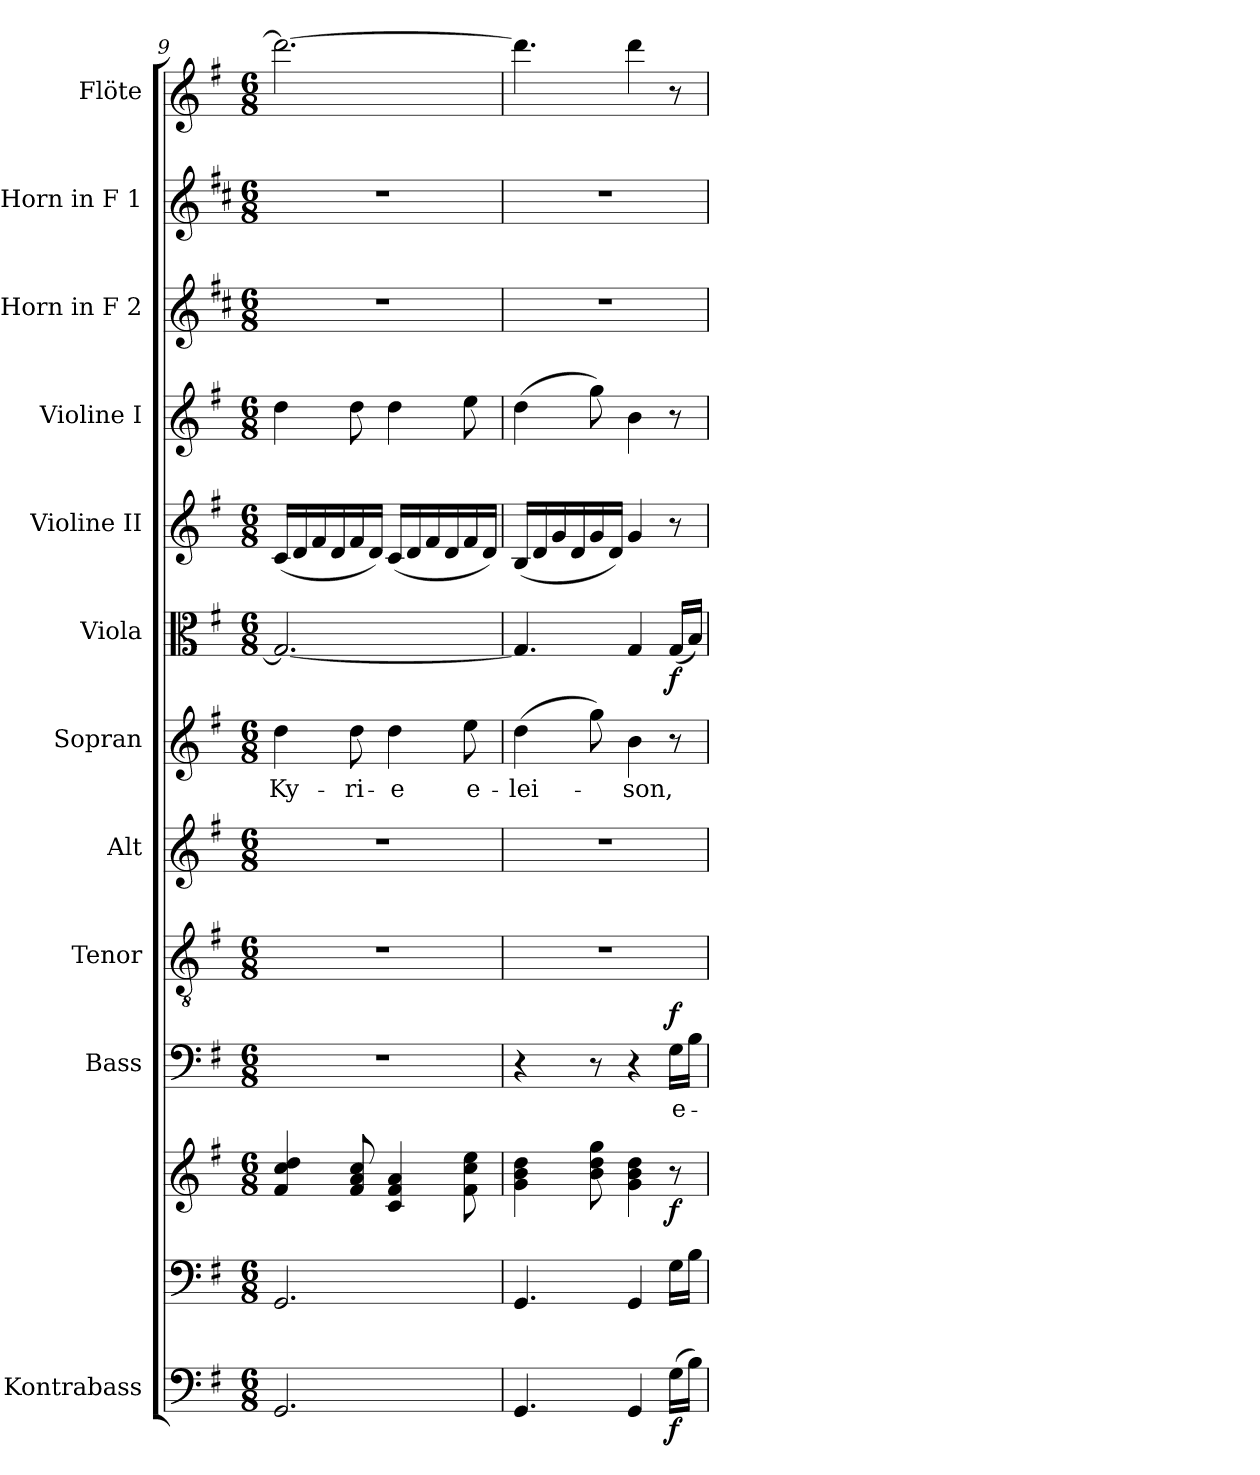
**kern	**dynam	**kern	**kern	**dynam	**kern	**text	**dynam	**kern	**kern	**kern	**text	**kern	**dynam	**kern	**kern	**kern	**kern	**kern
*part12	*part12	*part11	*part11	*part11	*part10	*part10	*part10	*part9	*part8	*part7	*part7	*part6	*part6	*part5	*part4	*part3	*part2	*part1
*staff13	*staff13	*staff12	*staff11	*staff11/12	*staff10	*staff10	*staff10	*staff9	*staff8	*staff7	*staff7	*staff6	*staff6	*staff5	*staff4	*staff3	*staff2	*staff1
*I"Kontrabass	*	*	*	*	*I"Bass	*	*	*I"Tenor	*I"Alt	*I"Sopran	*	*I"Viola	*	*I"Violine II	*I"Violine I	*I"Horn in F 2	*I"Horn in F 1	*I"Flöte
*I'Kb.	*	*	*	*	*I'B.	*	*	*I'T.	*I'A.	*I'S.	*	*I'Vla.	*	*I'Vl. II	*I'Vl. I	*	*	*I'Fl.
*clefF4	*	*clefF4	*clefG2	*	*clefF4	*	*	*clefGv2	*clefG2	*clefG2	*	*clefC3	*	*clefG2	*clefG2	*clefG2	*clefG2	*clefG2
*ITrd7c12	*	*	*	*	*	*	*	*	*	*	*	*	*	*	*	*ITrd4c7	*ITrd4c7	*
*k[f#]	*	*k[f#]	*k[f#]	*	*k[f#]	*	*	*k[f#]	*k[f#]	*k[f#]	*	*k[f#]	*	*k[f#]	*k[f#]	*k[f#]	*k[f#]	*k[f#]
*G:	*	*G:	*G:	*	*G:	*	*	*G:	*G:	*G:	*	*G:	*	*G:	*G:	*G:	*G:	*G:
*M6/8	*	*M6/8	*M6/8	*	*M6/8	*	*	*M6/8	*M6/8	*M6/8	*	*M6/8	*	*M6/8	*M6/8	*M6/8	*M6/8	*M6/8
=9	=9	=9	=9	=9	=9	=9	=9	=9	=9	=9	=9	=9	=9	=9	=9	=9	=9	=9
!	!	!	!	!	!	!	!	!	!	!	!LO:LY:b	!	!	!	!	!	!	!
2.GGG/	.	2.GG/	4f#/ 4cc/ 4dd/	.	2.r	.	.	2.r	2.r	4dd\	Ky-	2.G/_	.	(<16c/LL	4dd\	2.r	2.r	2.ddd\_
.	.	.	.	.	.	.	.	.	.	.	.	.	.	16d/	.	.	.	.
.	.	.	.	.	.	.	.	.	.	.	.	.	.	16f#/	.	.	.	.
.	.	.	.	.	.	.	.	.	.	.	.	.	.	16d/	.	.	.	.
!	!	!	!	!	!	!	!	!	!	!	!LO:LY:b	!	!	!	!	!	!	!
.	.	.	8f#/ 8a/ 8cc/	.	.	.	.	.	.	8dd\	-ri-	.	.	16f#/	8dd\	.	.	.
.	.	.	.	.	.	.	.	.	.	.	.	.	.	16d/JJ)	.	.	.	.
!	!	!	!	!	!	!	!	!	!	!	!LO:LY:b	!	!	!	!	!	!	!
.	.	.	4c/ 4f#/ 4a/	.	.	.	.	.	.	4dd\	-e	.	.	(<16c/LL	4dd\	.	.	.
.	.	.	.	.	.	.	.	.	.	.	.	.	.	16d/	.	.	.	.
.	.	.	.	.	.	.	.	.	.	.	.	.	.	16f#/	.	.	.	.
.	.	.	.	.	.	.	.	.	.	.	.	.	.	16d/	.	.	.	.
!	!	!	!	!	!	!	!	!	!	!	!LO:LY:b	!	!	!	!	!	!	!
.	.	.	8f#\ 8cc\ 8ee\	.	.	.	.	.	.	8ee\	e-	.	.	16f#/	8ee\	.	.	.
.	.	.	.	.	.	.	.	.	.	.	.	.	.	16d/JJ)	.	.	.	.
=10	=10	=10	=10	=10	=10	=10	=10	=10	=10	=10	=10	=10	=10	=10	=10	=10	=10	=10
!	!	!	!	!	!	!	!	!	!	!	!LO:LY:b	!	!	!	!	!	!	!
4.GGG/	.	4.GG/	4g\ 4b\ 4dd\	.	4r	.	.	2.r	2.r	(>4dd\	-lei-	4.G/]	.	(<16B/LL	(>4dd\	2.r	2.r	4.ddd\]
.	.	.	.	.	.	.	.	.	.	.	.	.	.	16d/	.	.	.	.
.	.	.	.	.	.	.	.	.	.	.	.	.	.	16g/	.	.	.	.
.	.	.	.	.	.	.	.	.	.	.	.	.	.	16d/	.	.	.	.
.	.	.	8b\ 8dd\ 8gg\	.	8r	.	.	.	.	8gg\)	.	.	.	16g/	8gg\)	.	.	.
.	.	.	.	.	.	.	.	.	.	.	.	.	.	16d/JJ)	.	.	.	.
!	!	!	!	!	!	!	!	!	!	!	!LO:LY:b	!	!	!	!	!	!	!
4GGG/	.	4GG/	4g\ 4b\ 4dd\	.	4r	.	.	.	.	4b\	-son,	4G/	.	4g/	4b\	.	.	4ddd\
!	!LO:DY:b	!	!	!LO:DY:b	!	!LO:LY:b	!LO:DY:a	!	!	!	!	!	!LO:DY:b	!	!	!	!	!
(>16GG\LL	f	16G\LL	8r	f	16G\LL	e-	f	.	.	8r	.	(<16G/LL	f	8r	8r	.	.	8r
16BB\JJ)	.	16B\JJ	.	.	16B\JJ	.	.	.	.	.	.	16B/JJ)	.	.	.	.	.	.
=	=	=	=	=	=	=	=	=	=	=	=	=	=	=	=	=	=	=
*-	*-	*-	*-	*-	*-	*-	*-	*-	*-	*-	*-	*-	*-	*-	*-	*-	*-	*-
